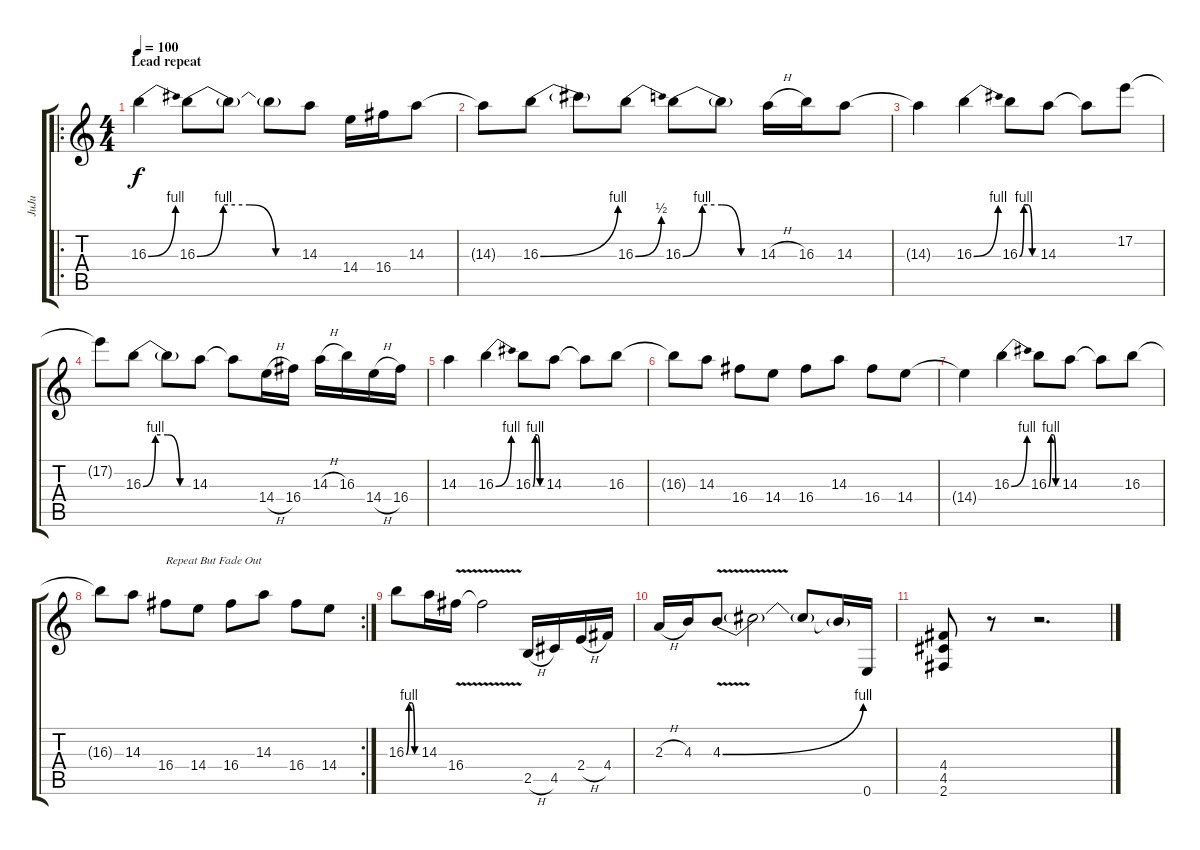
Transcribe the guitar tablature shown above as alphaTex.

\track ("JuJu" "JuJu") {instrument distortionguitar}
\staff {score tabs}
\tuning (E4 B3 G3 D3 A2 E2) {hide}
\ro
\ts (4 4)
\section ("" "Lead repeat")
\tempo 100
\clef g2
\ks c
16.3{be (bend 0 0 60 4)}.4{dy f} 16.3{be (custom 0 0 15 4 30 4 45 0 60 0)}.8 16.3{t}.8 16.3{t}.8 14.3.8 14.4.16 16.4.16 14.3.8 |
14.3{t}.8 16.3{be (bend 0 0 60 4)}.8 16.3{t}.8 16.3{be (bend 0 0 60 2)}.8 16.3{be (custom 0 0 15 4 30 4 45 0 60 0)}.8 16.3{t}.8 14.3{h}.16 16.3.16 14.3.8 |
14.3{t}.4 16.3{be (bend 0 0 60 4)}.4 16.3{be (custom 0 0 15 4 30 4 45 0 60 0)}.8 14.3.8 14.3{t}.8 17.2.8 |
17.2{t}.8 16.3{be (custom 0 0 15 4 30 4 45 0 60 0)}.8 16.3{t}.8 14.3.8 14.3{t}.8 14.4{h}.16 16.4.16 14.3{h}.16 16.3.16 14.4{h}.16 16.4.16 |
14.3.4 16.3{be (bend 0 0 60 4)}.4 16.3{be (custom 0 0 15 4 30 4 45 0 60 0)}.8 14.3.8 14.3{t}.8 16.3.8 |
16.3{t}.8 14.3.8 16.4.8 14.4.8 16.4.8 14.3.8 16.4.8 14.4.8 |
14.4{t}.4 16.3{be (bend 0 0 60 4)}.4 16.3{be (custom 0 0 15 4 30 4 45 0 60 0)}.8 14.3.8 14.3{t}.8 16.3.8 |
\rc 2
16.3{t}.8 14.3.8 16.4.8{txt "Repeat But Fade Out"} 14.4.8 16.4.8 14.3.8 16.4.8 14.4.8 |
16.3{be (custom 0 0 15 4 30 4 45 0 60 0)}.8 14.3.16 16.4{v}.16 16.4{t}.2 2.5{h}.16 4.5.16 2.4{h}.16 4.4.16 |
2.3{h}.16 4.3.16 4.3{be (bend 0 0 60 4) v}.8 4.3{t}.2 4.3{t}.8 4.3{t}.16 0.6.16 |
(4.4 4.5 2.6).8 r.8 r.2{d}
